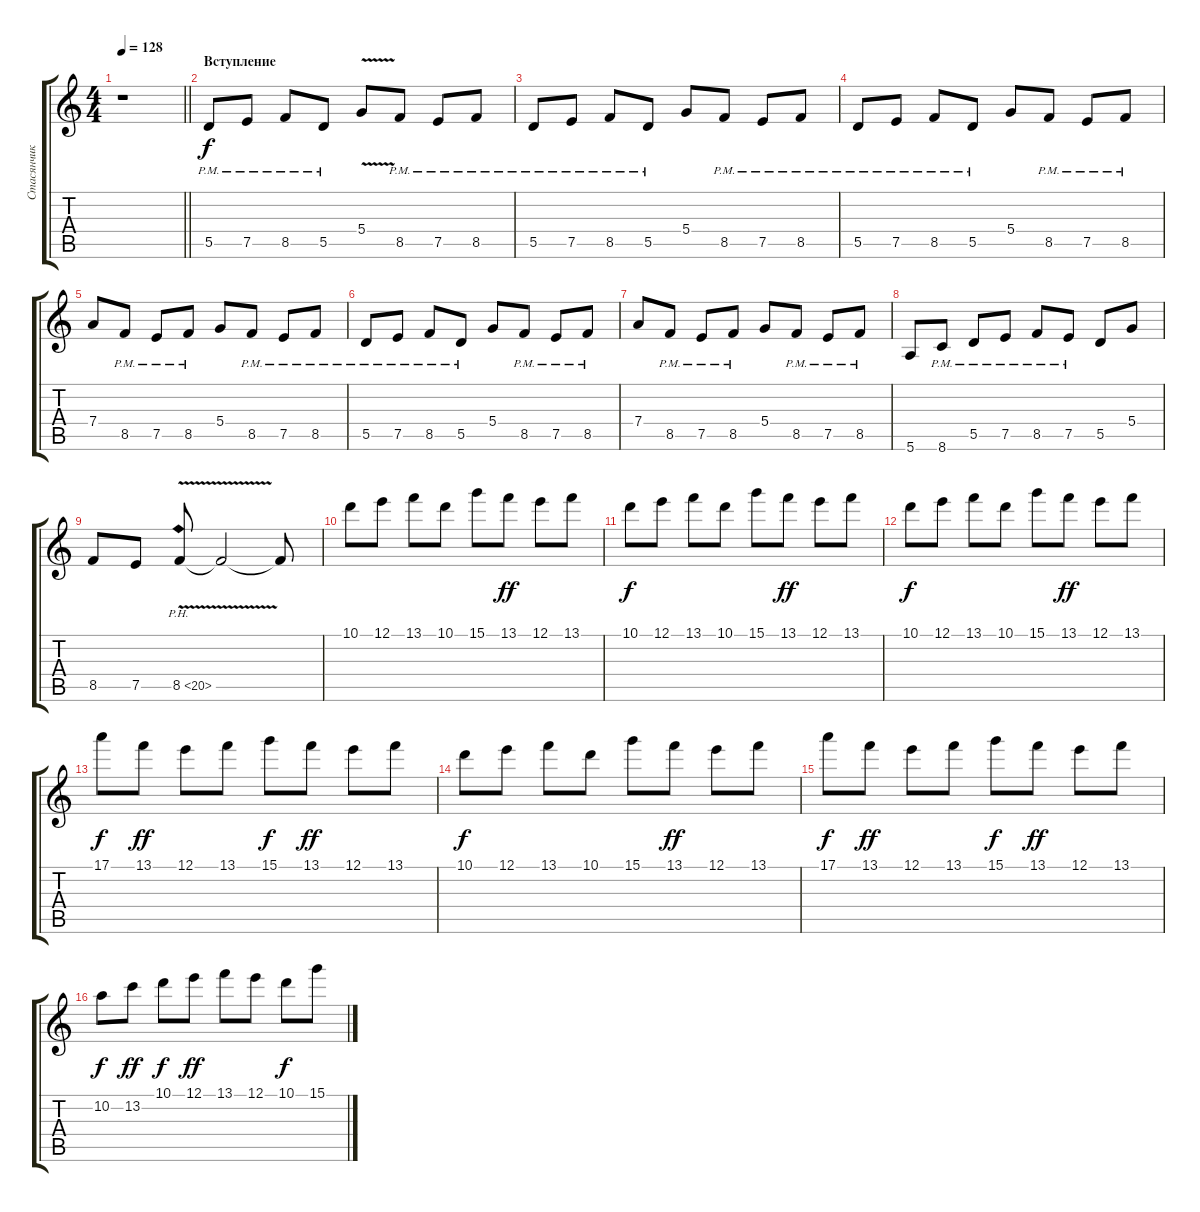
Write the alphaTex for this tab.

\track ("Стасянчик" "Стасянчик") {instrument overdrivenguitar}
\staff {score tabs}
\tuning (E4 B3 G3 D3 A2 E2) {hide}
\ts (4 4)
\tempo 128
\clef g2
\barLineRight lightlight
\ks c
r.1{dy f instrument overdrivenguitar} |
\section ("" "Вступление")
5.5{pm}.8 7.5{pm}.8 8.5{pm}.8 5.5{pm}.8 5.4{v}.8 8.5{pm}.8 7.5{pm}.8 8.5{pm}.8 |
5.5{pm}.8 7.5{pm}.8 8.5{pm}.8 5.5{pm}.8 5.4.8 8.5{pm}.8 7.5{pm}.8 8.5{pm}.8 |
5.5{pm}.8 7.5{pm}.8 8.5{pm}.8 5.5{pm}.8 5.4.8 8.5{pm}.8 7.5{pm}.8 8.5{pm}.8 |
7.4.8 8.5{pm}.8 7.5{pm}.8 8.5{pm}.8 5.4.8 8.5{pm}.8 7.5{pm}.8 8.5{pm}.8 |
5.5{pm}.8 7.5{pm}.8 8.5{pm}.8 5.5{pm}.8 5.4.8 8.5{pm}.8 7.5{pm}.8 8.5{pm}.8 |
7.4.8 8.5{pm}.8 7.5{pm}.8 8.5{pm}.8 5.4.8 8.5{pm}.8 7.5{pm}.8 8.5{pm}.8 |
5.6.8 8.6{pm}.8 5.5{pm}.8 7.5{pm}.8 8.5{pm}.8 7.5{pm}.8 5.5.8 5.4.8 |
8.5.8 7.5.8 8.5{ph 12 v}.8 8.5{t}.2 8.5{t}.8 |
10.1.8 12.1.8 13.1.8 10.1.8 15.1.8 13.1.8{dy ff} 12.1.8 13.1.8 |
10.1.8{dy f} 12.1.8 13.1.8 10.1.8 15.1.8 13.1.8{dy ff} 12.1.8 13.1.8 |
10.1.8{dy f} 12.1.8 13.1.8 10.1.8 15.1.8 13.1.8{dy ff} 12.1.8 13.1.8 |
17.1.8{dy f} 13.1.8{dy ff} 12.1.8 13.1.8 15.1.8{dy f} 13.1.8{dy ff} 12.1.8 13.1.8 |
10.1.8{dy f} 12.1.8 13.1.8 10.1.8 15.1.8 13.1.8{dy ff} 12.1.8 13.1.8 |
17.1.8{dy f} 13.1.8{dy ff} 12.1.8 13.1.8 15.1.8{dy f} 13.1.8{dy ff} 12.1.8 13.1.8 |
10.2.8{dy f} 13.2.8{dy ff} 10.1.8{dy f} 12.1.8{dy ff} 13.1.8 12.1.8 10.1.8{dy f} 15.1.8
